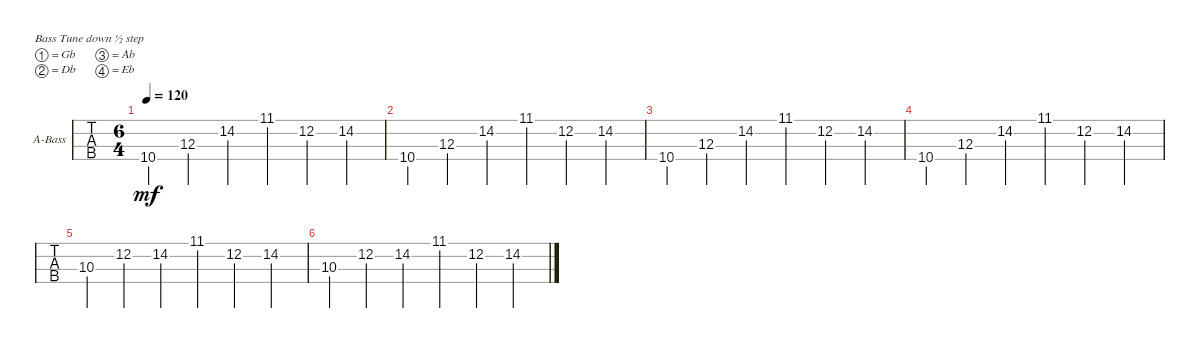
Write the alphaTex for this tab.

\defaultSystemsLayout 4
\bracketExtendMode groupsimilarinstruments
\firstSystemTrackNameOrientation horizontal
\otherSystemsTrackNameOrientation horizontal
\track ("Acoustic Bass" "A-Bass") {instrument acousticbass}
\staff {tabs}
\tuning (Gb2 Db2 Ab1 Eb1)
\ts (6 4)
\tempo 120
\clef f4
\ks c
10.4.4{dy mf instrument acousticbass} 12.3.4 14.2.4 11.1.4 12.2.4 14.2.4 |
10.4.4 12.3.4 14.2.4 11.1.4 12.2.4 14.2.4 |
10.4.4 12.3.4 14.2.4 11.1.4 12.2.4 14.2.4 |
10.4.4 12.3.4 14.2.4 11.1.4 12.2.4 14.2.4 |
10.3.4 12.2.4 14.2.4 11.1.4 12.2.4 14.2.4 |
10.3.4 12.2.4 14.2.4 11.1.4 12.2.4 14.2.4
